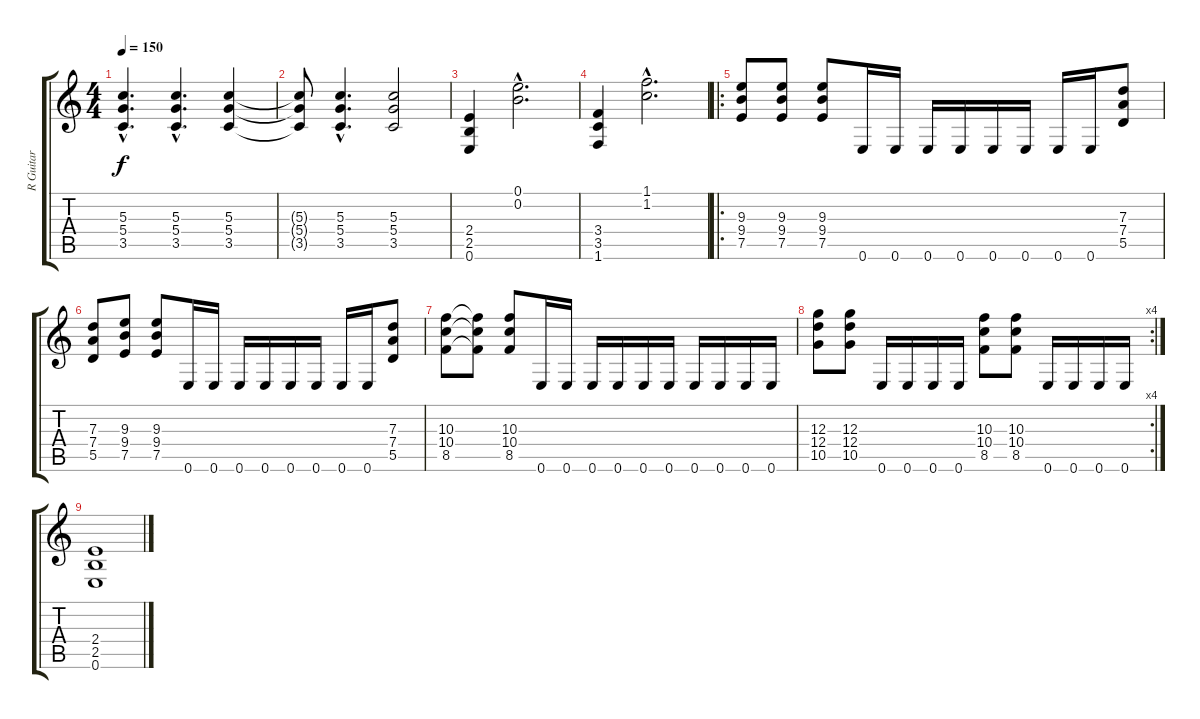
\track ("R Guitar" "R Guitar") {instrument distortionguitar}
\staff {score tabs}
\tuning (E4 B3 G3 D3 A2 E2) {hide}
\ts (4 4)
\tempo 150
\clef g2
\ks c
(5.3{hac} 5.4{hac} 3.5{hac}).4{d dy f} (5.3{hac} 5.4{hac} 3.5{hac}).4{d} (5.3 5.4 3.5).4 |
(5.3{t} 5.4{t} 3.5{t}).8 (5.3{hac} 5.4{hac} 3.5{hac}).4{d} (5.3 5.4 3.5).2 |
(2.4 2.5 0.6).4 (0.1{hac} 0.2{hac}).2{d} |
(3.4 3.5 1.6).4 (1.1{hac} 1.2{hac}).2{d} |
\ro
(9.3 9.4 7.5).8 (9.3 9.4 7.5).8 (9.3 9.4 7.5).8 0.6.16 0.6.16 0.6.16 0.6.16 0.6.16 0.6.16 0.6.16 0.6.16 (7.3 7.4 5.5).8 |
(7.3 7.4 5.5).8 (9.3 9.4 7.5).8 (9.3 9.4 7.5).8 0.6.16 0.6.16 0.6.16 0.6.16 0.6.16 0.6.16 0.6.16 0.6.16 (7.3 7.4 5.5).8 |
(10.3 10.4 8.5).8 (10.3{t} 10.4{t} 8.5{t}).8 (10.3 10.4 8.5).8 0.6.16 0.6.16 0.6.16 0.6.16 0.6.16 0.6.16 0.6.16 0.6.16 0.6.16 0.6.16 |
\rc 4
(12.3 12.4 10.5).8 (12.3 12.4 10.5).8 0.6.16 0.6.16 0.6.16 0.6.16 (10.3 10.4 8.5).8 (10.3 10.4 8.5).8 0.6.16 0.6.16 0.6.16 0.6.16 |
(2.4 2.5 0.6).1
